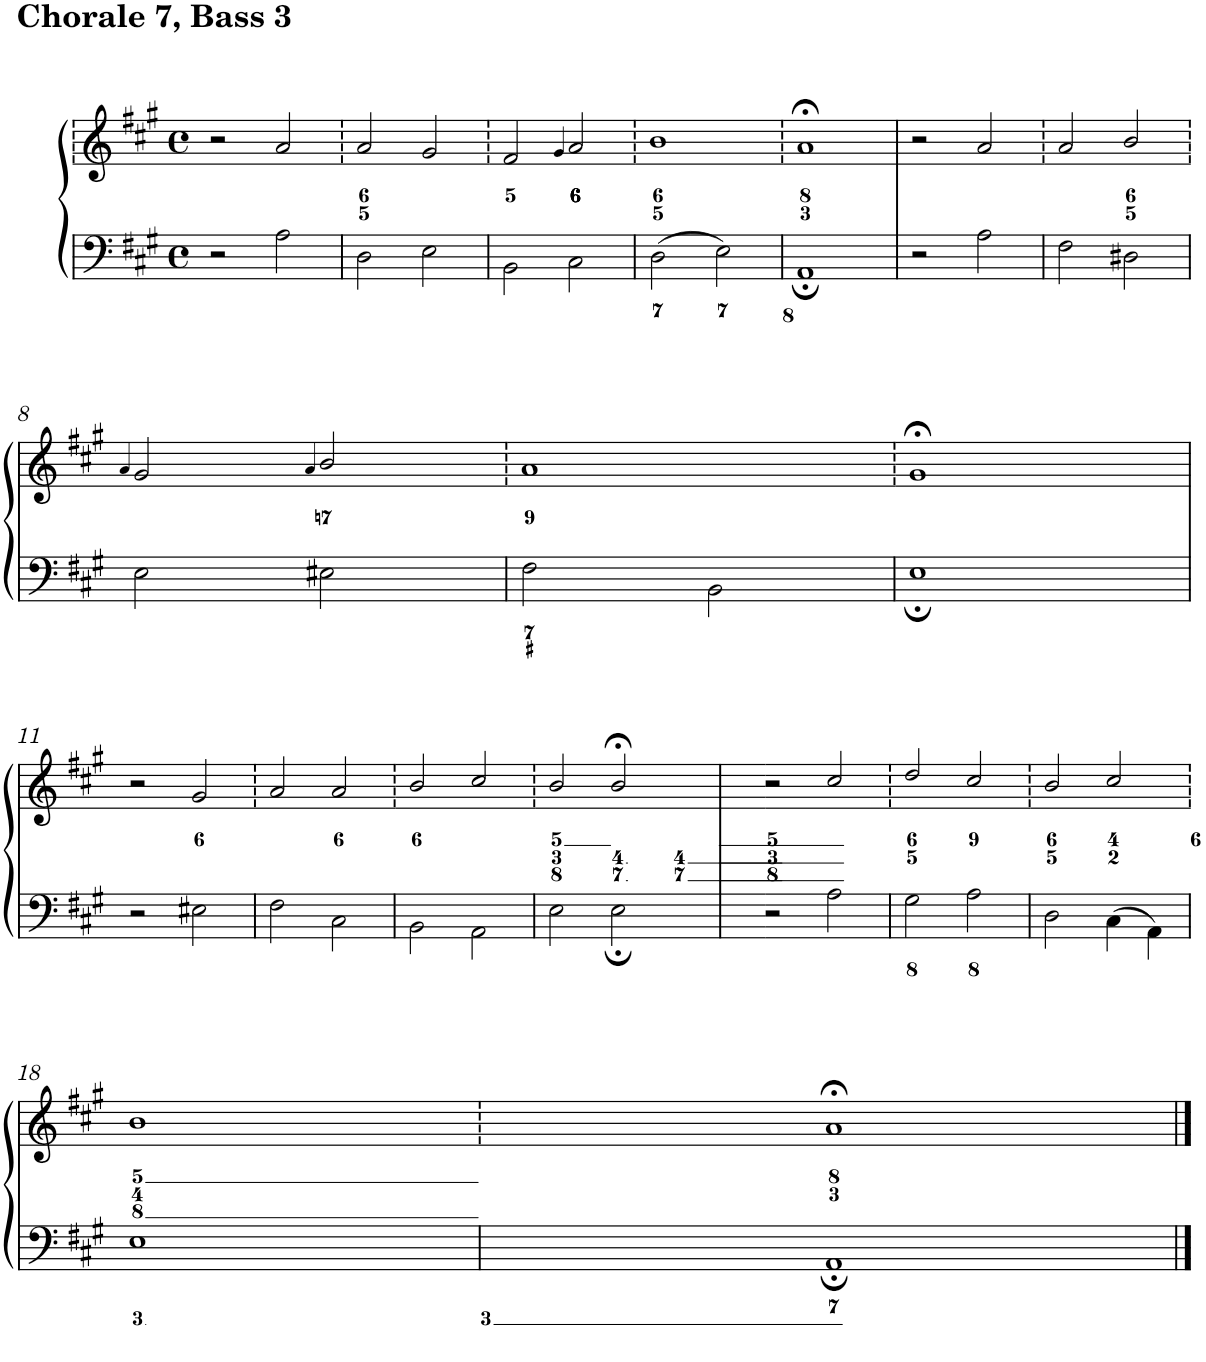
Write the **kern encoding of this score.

**kern	**kern
*part1	*part1
*staff2	*staff1
*I"Piano	*
*I'Pno.	*
*clefF4	*clefG2
*k[f#c#g#]	*k[f#c#g#]
*A:	*A:
*M4/4	*M4/4
*met(c)	*met(c)
=1	=1
2r	2r
2A\	2a/
=2	=2
2D\	2a/
2E\	2g#/
=3	=3
2BB\	2f#/
.	4qg#/
2C#\	2a/
=4	=4
2D\	1b
2E\	.
=5	=5
1AA;	1a;<
=6	=6
2r	2r
2A\	2a/
=7	=7
2F#\	2a/
2D#X\	2b/
!!LO:LB:g=z
=8	=8
.	4qa/
2E\	2g#/
.	4qa/
2E#X\	2b/
=9	=9
2F#\	1a
2BB\	.
=10	=10
1E;	1g#;<
!!LO:LB:g=z
=11	=11
2r	2r
2E#X\	2g#/
=12	=12
2F#\	2a/
2C#\	2a/
=13	=13
2BB\	2b/
2AA\	2cc#/
=14	=14
2E\	2b/
2E;\	2b;</
=15	=15
2r	2r
2A\	2cc#/
=16	=16
2G#\	2dd/
2A\	2cc#/
=17	=17
2D\	2b/
4C#\	2cc#/
4AA\	.
!!LO:LB:g=z
=18	=18
1E	1b
=19	=19
1AA;	1a;<
==	==
*-	*-
